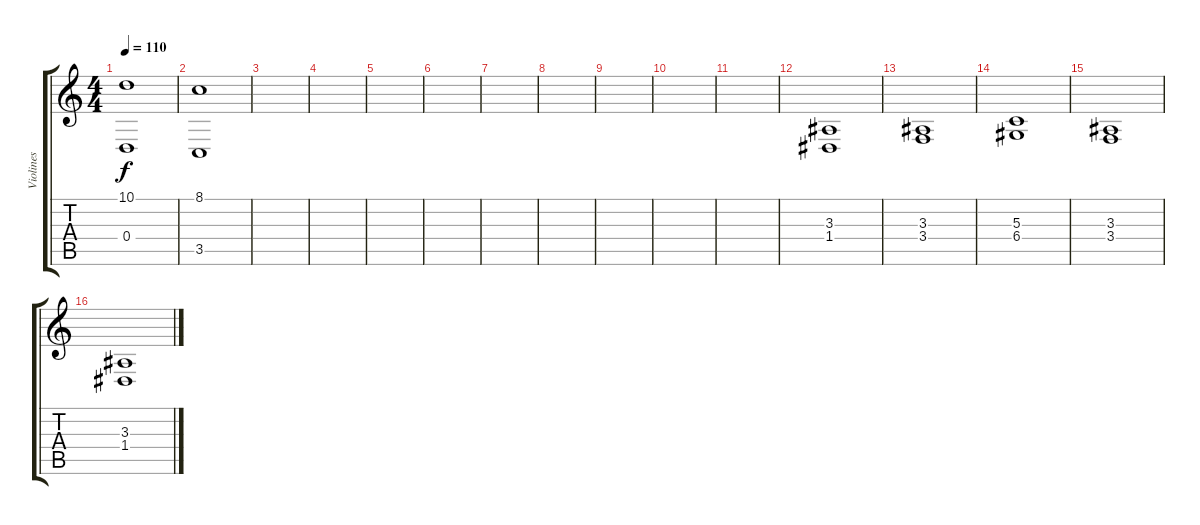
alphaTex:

\track ("Violines" "Violines") {instrument synthstrings1}
\staff {score tabs}
\tuning (E4 B3 G3 D3 A2 E2) {hide}
\ts (4 4)
\tempo 110
\clef g2
\ks c
(10.1 0.4).1{dy f} |
(8.1 3.5).1 |
|
|
|
|
|
|
|
|
|
(3.3 1.4).1 |
(3.3 3.4).1 |
(5.3 6.4).1 |
(3.3 3.4).1 |
(3.3 1.4).1
